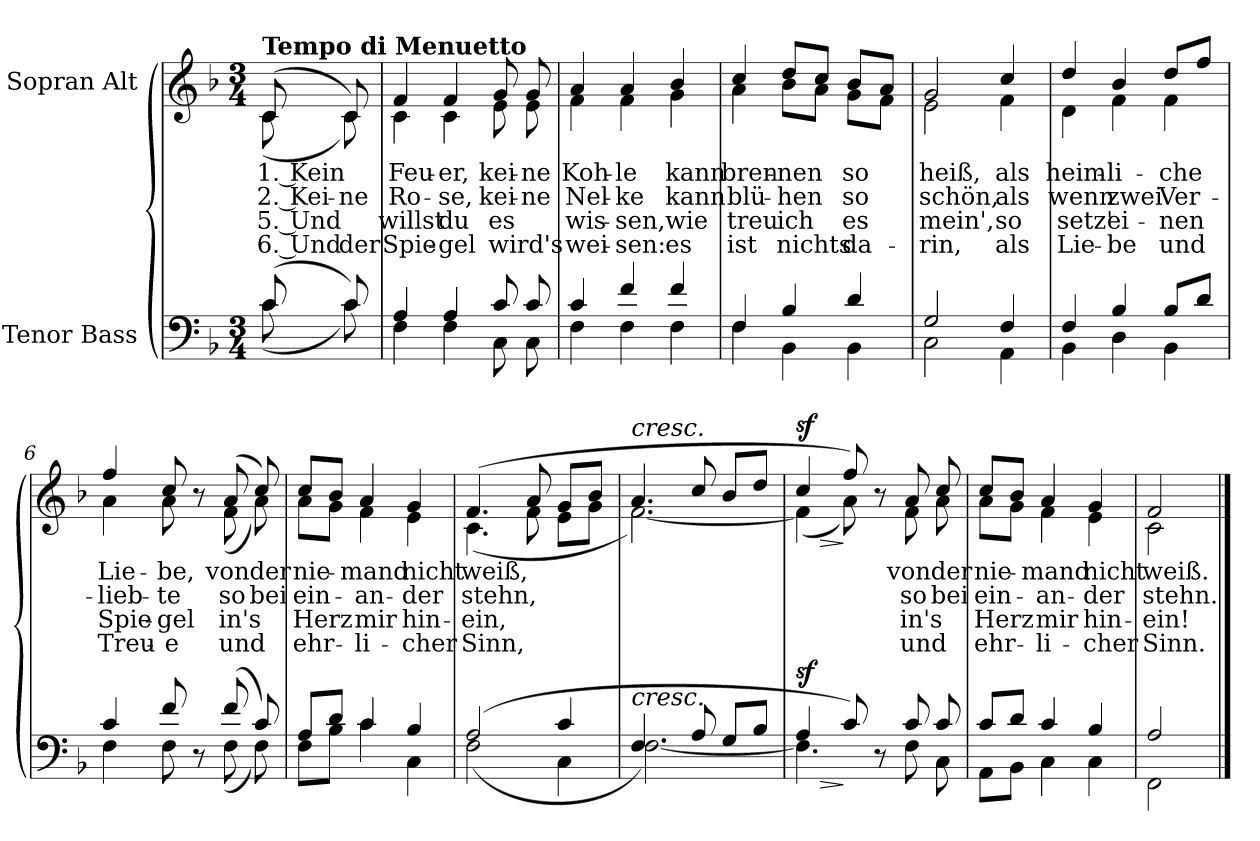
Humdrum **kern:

**kern	**dynam	**kern	**text	**text	**text	**text	**dynam
*part2	*part2	*part1	*part1	*part1	*part1	*part1	*part1
*staff2	*staff2	*staff1	*staff1	*staff1	*staff1	*staff1	*staff1
*I"Tenor Bass	*	*I"Sopran Alt	*	*	*	*	*
*clefF4	*	*clefG2	*	*	*	*	*
*k[b-]	*	*k[b-]	*	*	*	*	*
*M3/4	*	*M3/4	*	*	*	*	*
=	=	=	=	=	=	=	=
*^	*	*^	*	*	*	*	*
!	!	!	!LO:TX:a:B:t=Tempo di Menuetto	!	!	!	!	!	!
(8c/	(8c\	.	(8c/	(8c\	1. Kein	2. Kei-	5. Und	6. Und	.
8c/)	8c\)	.	8c/)	8c\)	.	-ne	.	der	.
=1	=1	=1	=1	=1	=1	=1	=1	=1	=1
4A/	4F\	.	4f/	4c\	Feu-	Ro-	willst	Spie-	.
4A/	4F\	.	4f/	4c\	-er,	-se,	du	-gel	.
8c/	8C\	.	8g/	8e\	kei-	kei-	es	wird's	.
8c/	8C\	.	8g/	8e\	-ne	-ne	.	.	.
=2	=2	=2	=2	=2	=2	=2	=2	=2	=2
4c/	4F\	.	4a/	4f\	Koh-	Nel-	wis-	wei-	.
4f/	4F\	.	4a/	4f\	-le	-ke	-sen,	-sen:	.
4f/	4F\	.	4b-/	4g\	kann	kann	wie	es	.
=3	=3	=3	=3	=3	=3	=3	=3	=3	=3
4F/	4F\	.	4cc/	4a\	bren-	blü-	treu	ist	.
4B-/	4BB-\	.	8dd/L	8b-\L	-nen	-hen	ich	nichts	.
.	.	.	8cc/J	8a\J	.	.	.	.	.
4d/	4BB-\	.	8b-/L	8g\L	so	so	es	da-	.
.	.	.	8a/J	8f\J	.	.	.	.	.
!!LO:LB:g=z	!!
=4	=4	=4	=4	=4	=4	=4	=4	=4	=4
2G/	2C\	.	2g/	2e\	heiß,	schön,	mein',	-rin,	.
4F/	4AA\	.	4cc/	4f\	als	als	so	als	.
=5	=5	=5	=5	=5	=5	=5	=5	=5	=5
4F/	4BB-\	.	4dd/	4d\	heim-	wenn	setz'	Lie-	.
4B-/	4D\	.	4b-/	4f\	-li-	zwei	ei-	-be	.
8B-/L	4BB-\	.	8dd/L	4f\	-che	Ver-	-nen	und	.
8d/J	.	.	8ff/J	.	.	.	.	.	.
=6	=6	=6	=6	=6	=6	=6	=6	=6	=6
4c/	4F\	.	4ff/	4a\	Lie-	-lieb-	Spie-	Treu-	.
8f/	8F\	.	8cc/	8a\	-be,	-te	-gel	-e	.
8r	8ryy	.	8r	8ryy	.	.	.	.	.
(8f/	(8F\	.	(8a/	(8f\	von	so	in's	und	.
8c/)	8F\)	.	8cc/)	8a\)	der	bei	.	.	.
=7	=7	=7	=7	=7	=7	=7	=7	=7	=7
8A/L	8F\L	.	8cc/L	8a\L	nie-	ein-	Herz	ehr-	.
8d/J	8B-\J	.	8b-/J	8g\J	.	.	.	.	.
4c/	4c\	.	4a/	4f\	-mand	-an-	mir	-li-	.
4B-/	4C\	.	4g/	4e\	nicht	-der	hin-	-cher	.
!!LO:LB:g=z	!!
=8	=8	=8	=8	=8	=8	=8	=8	=8	=8
(2A/	(2F\	.	(4.f/	(4.c\	weiß,	stehn,	-ein,	Sinn,	.
.	.	.	8a/	8f\	.	.	.	.	.
4c/	4C\	.	8g/L	8e\L	.	.	.	.	.
.	.	.	8b-/J	8g\J	.	.	.	.	.
=9	=9	=9	=9	=9	=9	=9	=9	=9	=9
!	!	!	!LO:TX:a:i:t=cresc.	!	!	!	!	!	!
!LO:TX:a:i:t=cresc.	!	!	!	!	!	!	!	!	!
4.F/	[2.F\)	.	4.a/	[2.f\)	.	.	.	.	.
8A/	.	.	8cc/	.	.	.	.	.	.
8G/L	.	.	8b-/L	.	.	.	.	.	.
8B-/J	.	.	8dd/J	.	.	.	.	.	.
=10	=10	=10	=10	=10	=10	=10	=10	=10	=10
!	!	!LO:HP:b	!	!	!	!	!	!	!LO:HP:b
!	!	!LO:DY:n=1:a	!	!	!	!	!	!	!LO:DY:n=1:a
4A/	4.F\]	> sf	4cc/	(4f\]	.	.	.	.	> sf
8c/)	.	]	8ff/)	8a\)	.	.	.	.	]
8r	8ryy	.	8r	8ryy	.	.	.	.	.
8c/	8F\	.	8a/	8f\	von	so	in's	und	.
8c/	8C\	.	8cc/	8a\	der	bei	.	.	.
=11	=11	=11	=11	=11	=11	=11	=11	=11	=11
8c/L	8AA\L	.	8cc/L	8a\L	nie-	ein-	Herz	ehr-	.
8d/J	8BB-\J	.	8b-/J	8g\J	.	.	.	.	.
4c/	4C\	.	4a/	4f\	-mand	-an-	mir	-li-	.
4B-/	4C\	.	4g/	4e\	nicht	-der	hin-	-cher	.
=12	=12	=12	=12	=12	=12	=12	=12	=12	=12
2A/	2FF\	.	2f/	2c\	weiß.	stehn.	-ein!	Sinn.	.
*v	*v	*	*	*	*	*	*	*	*
*	*	*v	*v	*	*	*	*	*
==	==	==	==	==	==	==	==
*-	*-	*-	*-	*-	*-	*-	*-
